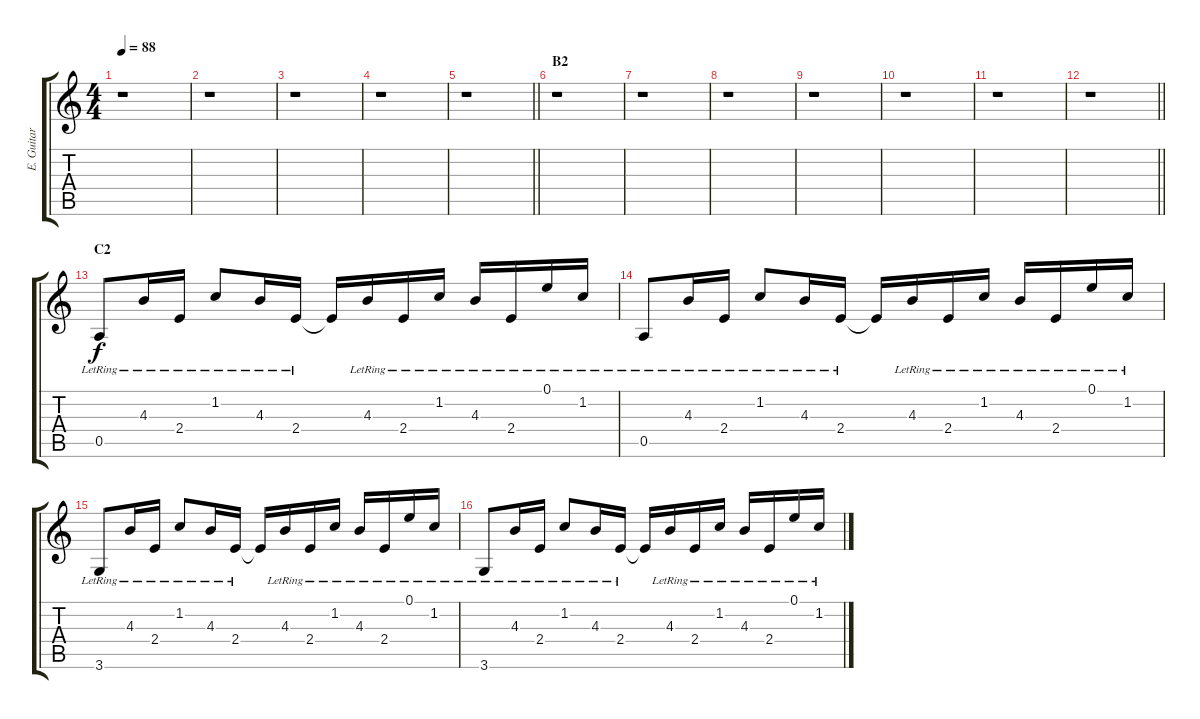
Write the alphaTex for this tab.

\track ("E. Guitar II" "E. Guitar ") {instrument electricguitarclean}
\staff {score tabs}
\tuning (E4 B3 G3 D3 A2 E2) {hide}
\ts (4 4)
\tempo 88
\clef g2
\ks c
r.1{dy f} |
r.1 |
r.1 |
r.1 |
\barLineRight lightlight
r.1 |
\section ("" "B2")
r.1 |
r.1 |
r.1 |
r.1 |
r.1 |
r.1 |
\barLineRight lightlight
r.1 |
\section ("" "C2")
0.5{lr}.8 4.3{lr}.16 2.4{lr}.16 1.2{lr}.8 4.3{lr}.16 2.4{lr}.16 2.4{t}.16 4.3{lr}.16 2.4{lr}.16 1.2{lr}.16 4.3{lr}.16 2.4{lr}.16 0.1{lr}.16 1.2{lr}.16 |
0.5{lr}.8 4.3{lr}.16 2.4{lr}.16 1.2{lr}.8 4.3{lr}.16 2.4{lr}.16 2.4{t}.16 4.3{lr}.16 2.4{lr}.16 1.2{lr}.16 4.3{lr}.16 2.4{lr}.16 0.1{lr}.16 1.2{lr}.16 |
3.6{lr}.8 4.3{lr}.16 2.4{lr}.16 1.2{lr}.8 4.3{lr}.16 2.4{lr}.16 2.4{t}.16 4.3{lr}.16 2.4{lr}.16 1.2{lr}.16 4.3{lr}.16 2.4{lr}.16 0.1{lr}.16 1.2{lr}.16 |
3.6{lr}.8 4.3{lr}.16 2.4{lr}.16 1.2{lr}.8 4.3{lr}.16 2.4{lr}.16 2.4{t}.16 4.3{lr}.16 2.4{lr}.16 1.2{lr}.16 4.3{lr}.16 2.4{lr}.16 0.1{lr}.16 1.2{lr}.16
